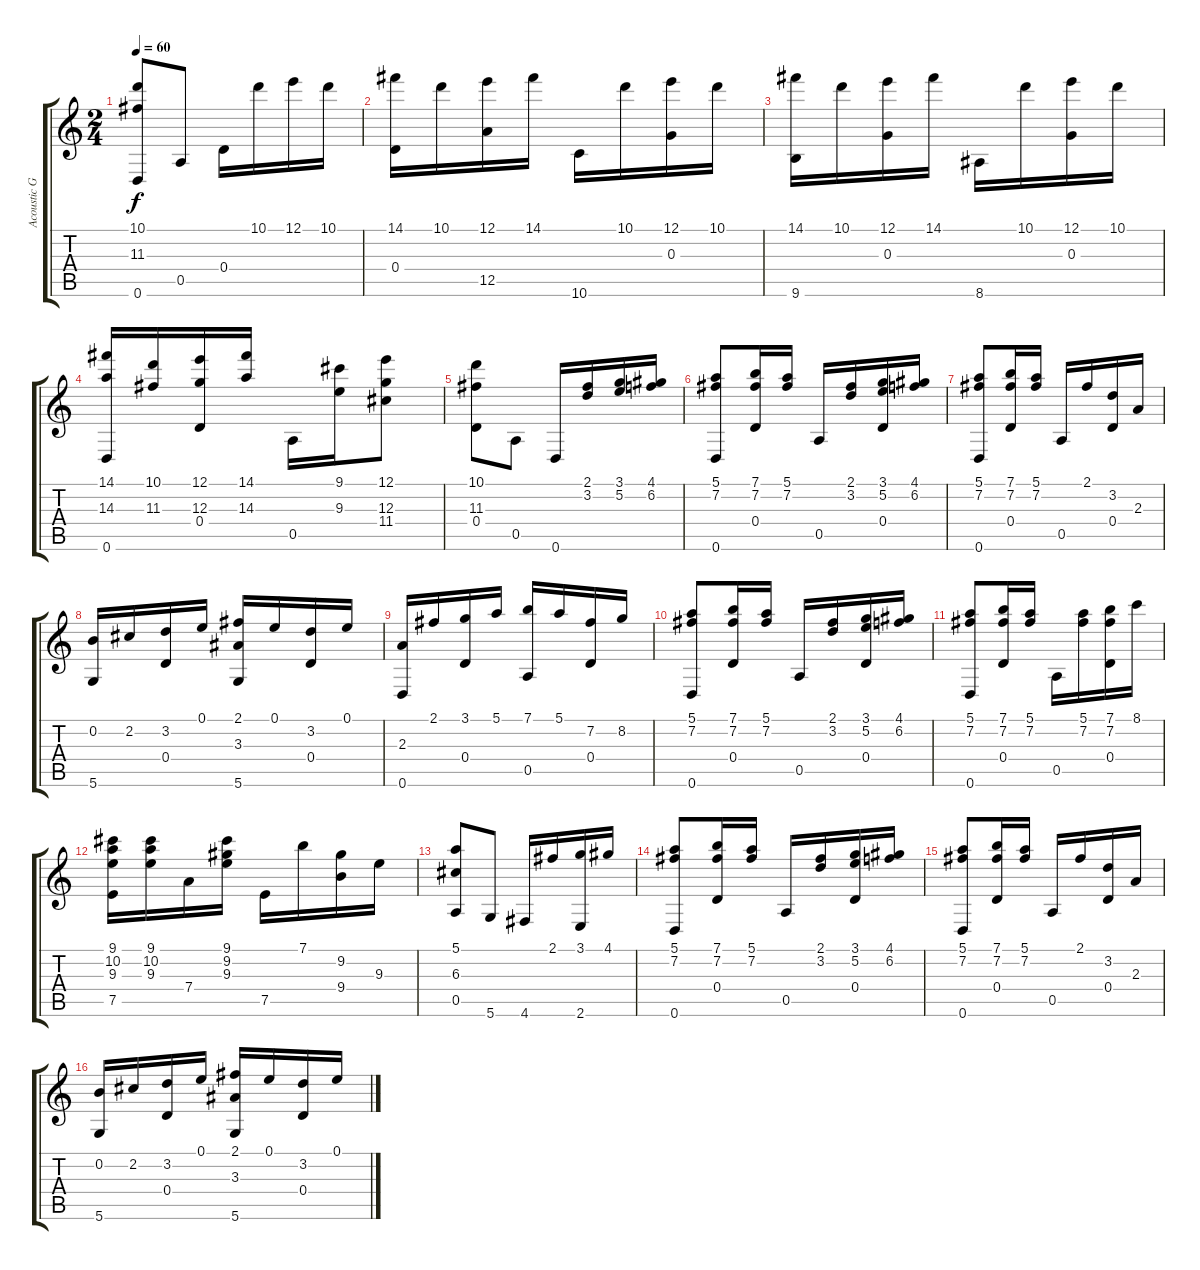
\track ("Acoustic Guitar" "Acoustic G") {instrument acousticguitarnylon}
\staff {score tabs}
\tuning (E4 B3 G3 D3 A2 D2) {hide}
\ts (2 4)
\tempo 60
\clef g2
\ks c
(10.1 11.3 0.6).8{dy f} 0.5.8 0.4.16 10.1.16 12.1.16 10.1.16 |
(14.1 0.4).16 10.1.16 (12.1 12.5).16 14.1.16 10.6.16 10.1.16 (12.1 0.3).16 10.1.16 |
(14.1 9.6).16 10.1.16 (12.1 0.3).16 14.1.16 8.6.16 10.1.16 (12.1 0.3).16 10.1.16 |
(14.1 14.3 0.6).16 (10.1 11.3).16 (12.1 12.3 0.4).16 (14.1 14.3).16 0.5.16 (9.1 9.3).16 (12.1 12.3 11.4).8 |
(10.1 11.3 0.4).8 0.5.8 0.6.16 (2.1 3.2).16 (3.1 5.2).16 (4.1 6.2).16 |
(5.1 7.2 0.6).8 (7.1 7.2 0.4).16 (5.1 7.2).16 0.5.16 (2.1 3.2).16 (3.1 5.2 0.4).16 (4.1 6.2).16 |
(5.1 7.2 0.6).8 (7.1 7.2 0.4).16 (5.1 7.2).16 0.5.16 2.1.16 (3.2 0.4).16 2.3.16 |
(0.2 5.6).16 2.2.16 (3.2 0.4).16 0.1.16 (2.1 3.3 5.6).16 0.1.16 (3.2 0.4).16 0.1.16 |
(2.3 0.6).16 2.1.16 (3.1 0.4).16 5.1.16 (7.1 0.5).16 5.1.16 (7.2 0.4).16 8.2.16 |
(5.1 7.2 0.6).8 (7.1 7.2 0.4).16 (5.1 7.2).16 0.5.16 (2.1 3.2).16 (3.1 5.2 0.4).16 (4.1 6.2).16 |
(5.1 7.2 0.6).8 (7.1 7.2 0.4).16 (5.1 7.2).16 0.5.16 (5.1 7.2).16 (7.1 7.2 0.4).16 8.1.16 |
(9.1 10.2 9.3 7.5).16 (9.1 10.2 9.3).16 7.4.16 (9.1 9.2 9.3).16 7.5.16 7.1.16 (9.2 9.4).16 9.3.16 |
(5.1 6.3 0.5).8 5.6.8 4.6.16 2.1.16 (3.1 2.6).16 4.1.16 |
(5.1 7.2 0.6).8 (7.1 7.2 0.4).16 (5.1 7.2).16 0.5.16 (2.1 3.2).16 (3.1 5.2 0.4).16 (4.1 6.2).16 |
(5.1 7.2 0.6).8 (7.1 7.2 0.4).16 (5.1 7.2).16 0.5.16 2.1.16 (3.2 0.4).16 2.3.16 |
(0.2 5.6).16 2.2.16 (3.2 0.4).16 0.1.16 (2.1 3.3 5.6).16 0.1.16 (3.2 0.4).16 0.1.16
